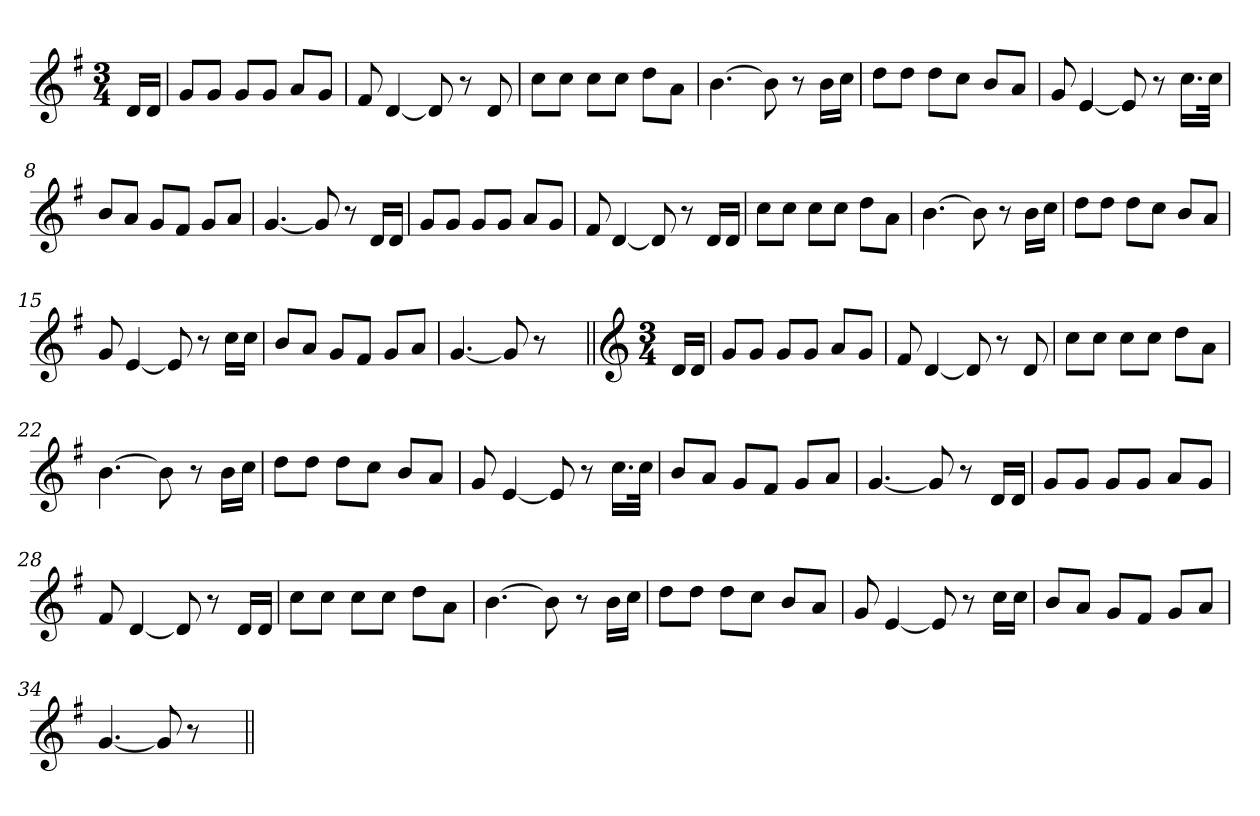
**kern
*part1
*staff1
*clefG2
*k[f#]
*G:
*M3/4
=1
16d/LL
16d/JJ
=2
8g/L
8g/J
8g/L
8g/J
8a/L
8g/J
=3
8f#/
[4d/
8d/]
8r
8d/
=4
8cc\L
8cc\J
8cc\L
8cc\J
8dd\L
8a\J
=5
[4.b\
8b\]
8r
16b\LL
16cc\JJ
=6
8dd\L
8dd\J
8dd\L
8cc\J
8b/L
8a/J
=7
8g/
[4e/
8e/]
8r
16.cc\LL
32cc\JJk
!!LO:LB:g=z
=8
8b/L
8a/J
8g/L
8f#/J
8g/L
8a/J
=9
[4.g/
8g/]
8r
16d/LL
16d/JJ
=10
8g/L
8g/J
8g/L
8g/J
8a/L
8g/J
=11
8f#/
[4d/
8d/]
8r
16d/LL
16d/JJ
=12
8cc\L
8cc\J
8cc\L
8cc\J
8dd\L
8a\J
=13
[4.b\
8b\]
8r
16b\LL
16cc\JJ
!!LO:LB:g=z
=14
8dd\L
8dd\J
8dd\L
8cc\J
8b/L
8a/J
=15
8g/
[4e/
8e/]
8r
16cc\LL
16cc\JJ
=16
8b/L
8a/J
8g/L
8f#/J
8g/L
8a/J
=17
[4.g/
8g/]
8r
8ryy
=18||
*clefG2
*M3/4
16d/LL
16d/JJ
=19
8g/L
8g/J
8g/L
8g/J
8a/L
8g/J
!!LO:LB:g=z
=20
8f#/
[4d/
8d/]
8r
8d/
=21
8cc\L
8cc\J
8cc\L
8cc\J
8dd\L
8a\J
=22
[4.b\
8b\]
8r
16b\LL
16cc\JJ
=23
8dd\L
8dd\J
8dd\L
8cc\J
8b/L
8a/J
=24
8g/
[4e/
8e/]
8r
16.cc\LL
32cc\JJk
=25
8b/L
8a/J
8g/L
8f#/J
8g/L
8a/J
!!LO:LB:g=z
=26
[4.g/
8g/]
8r
16d/LL
16d/JJ
=27
8g/L
8g/J
8g/L
8g/J
8a/L
8g/J
=28
8f#/
[4d/
8d/]
8r
16d/LL
16d/JJ
=29
8cc\L
8cc\J
8cc\L
8cc\J
8dd\L
8a\J
=30
[4.b\
8b\]
8r
16b\LL
16cc\JJ
=31
8dd\L
8dd\J
8dd\L
8cc\J
8b/L
8a/J
!!LO:LB:g=z
=32
8g/
[4e/
8e/]
8r
16cc\LL
16cc\JJ
=33
8b/L
8a/J
8g/L
8f#/J
8g/L
8a/J
=34
[4.g/
8g/]
8r
8ryy
=||
*-
